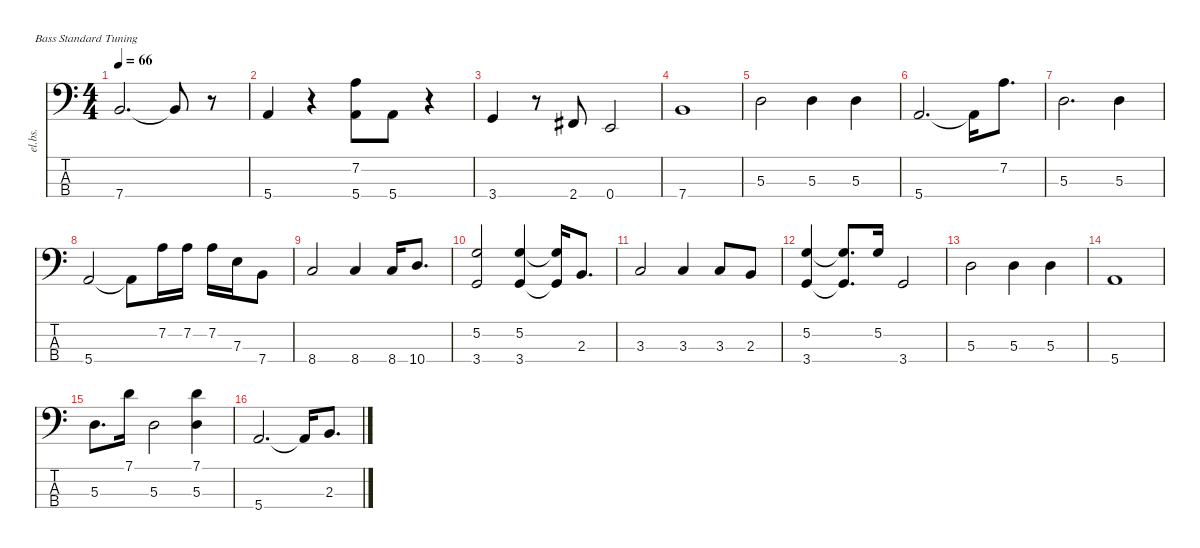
\defaultSystemsLayout 4
\hideDynamics
\bracketExtendMode nobrackets
\otherSystemsTrackNameOrientation horizontal
\track ("Bass" "el.bs.") {instrument electricbasspick}
\staff {score tabs}
\tuning (G2 D2 A1 E1)
\ts (4 4)
\tempo 66
\clef f4
\ks c
7.4.2{d dy f} 7.4{t}.8 r.8 |
5.4.4 r.4 (7.2 5.4).8 5.4.8 r.4 |
3.4.4 r.8 2.4{acc #}.8 0.4.2 |
7.4.1 |
5.3.2 5.3.4 5.3.4 |
5.4.2{d} 5.4{t}.16 7.2.8{d} |
5.3.2{d} 5.3.4 |
5.4.2 5.4{t}.8 7.2.16 7.2.16 7.2.16 7.3.16 7.4.8 |
8.4.2 8.4.4 8.4.16 10.4.8{d} |
(5.2 3.4).2 (5.2 3.4).4 (5.2{t} 3.4{t}).16 2.3.8{d} |
3.3.2 3.3.4 3.3.8 2.3.8 |
(5.2 3.4).4 (5.2{t} 3.4{t}).8{d} 5.2.16 3.4.2 |
5.3.2 5.3.4 5.3.4 |
5.4.1 |
5.3.8{d} 7.1.16 5.3.2 (7.1 5.3).4 |
5.4.2{d} 5.4{t}.16 2.3.8{d}
